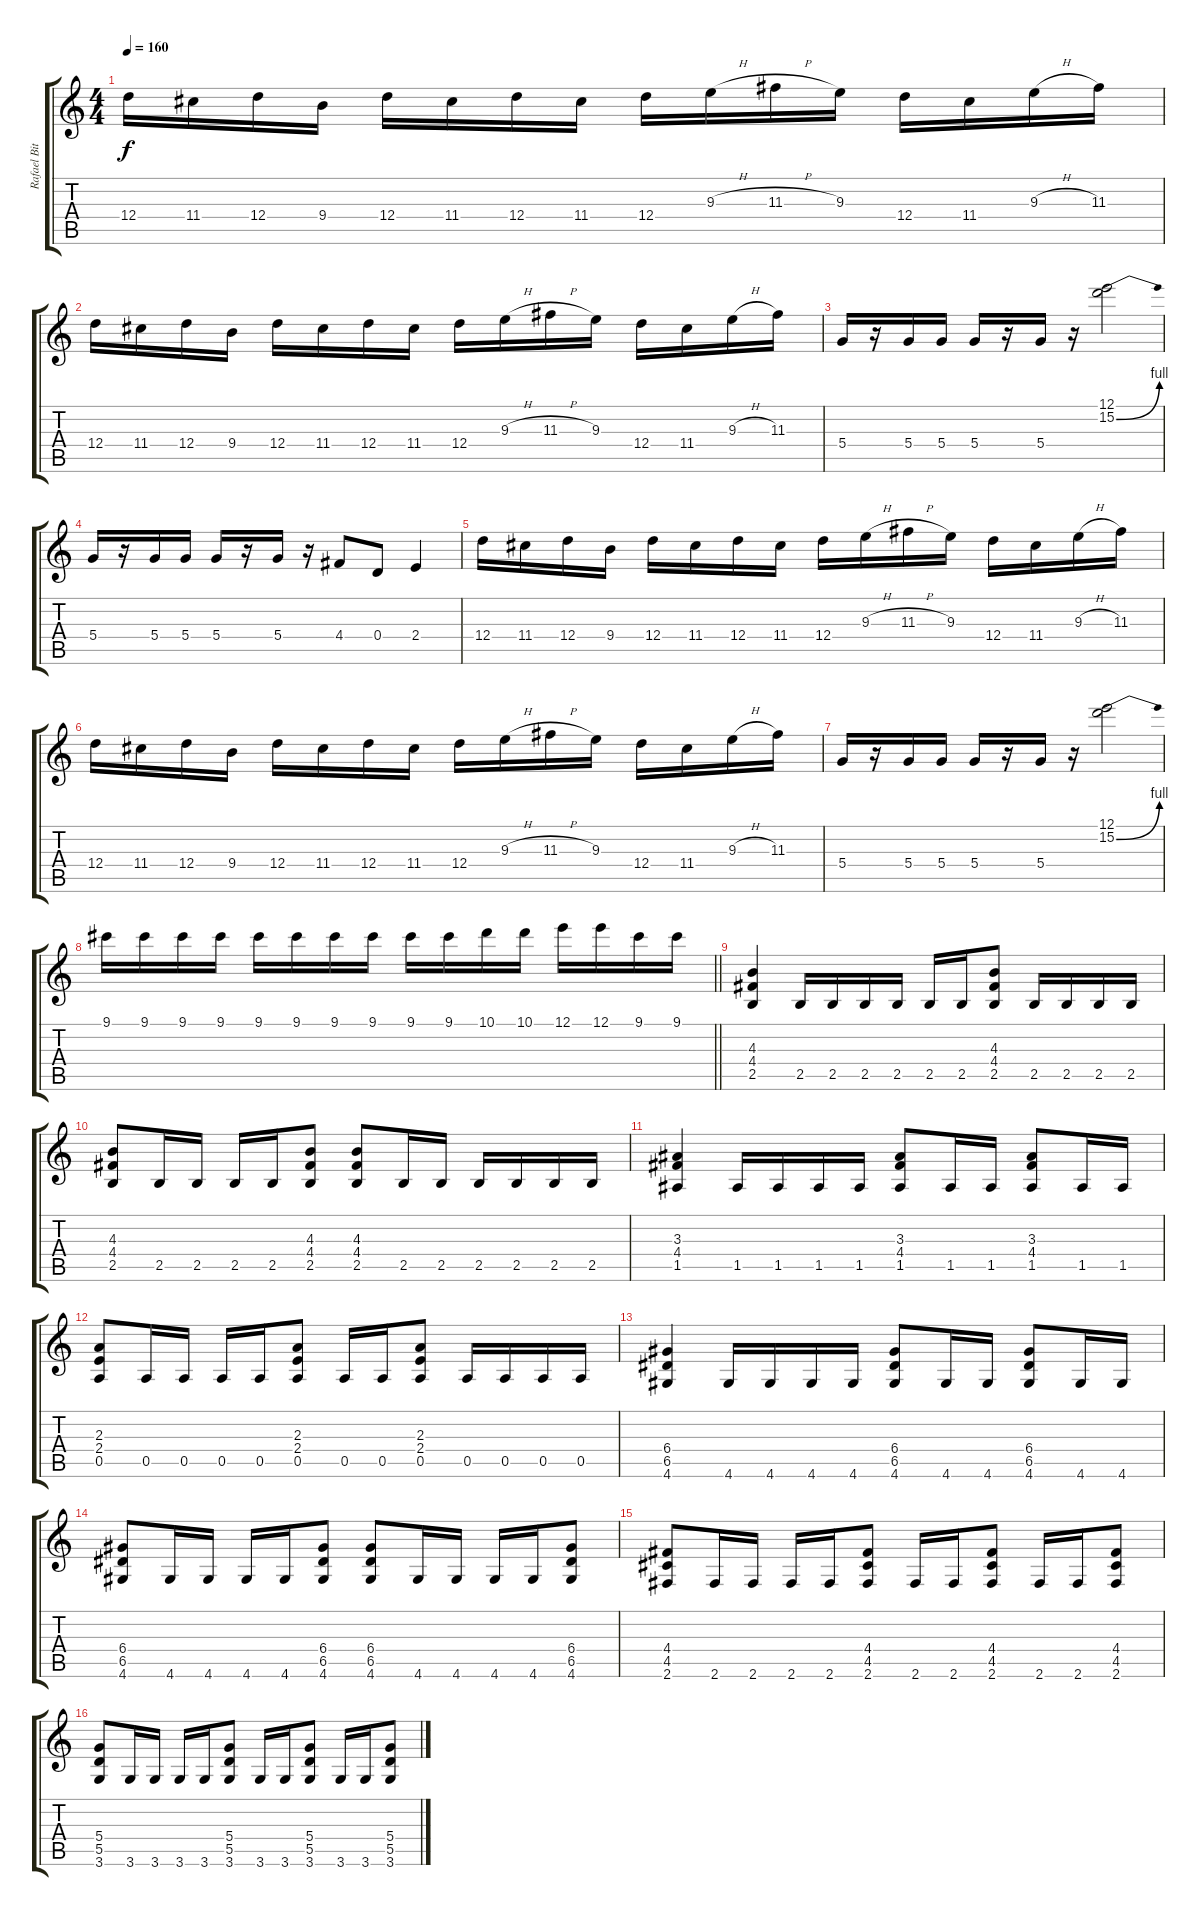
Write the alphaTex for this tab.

\track ("Rafael Bittencourt" "Rafael Bit") {instrument distortionguitar}
\staff {score tabs}
\tuning (E4 B3 G3 D3 A2 E2) {hide}
\ts (4 4)
\tempo 160
\clef g2
\ks c
12.4.16{dy f} 11.4.16 12.4.16 9.4.16 12.4.16 11.4.16 12.4.16 11.4.16 12.4.16 9.3{h}.16 11.3{h}.16 9.3.16 12.4.16 11.4.16 9.3{h}.16 11.3.16 |
12.4.16 11.4.16 12.4.16 9.4.16 12.4.16 11.4.16 12.4.16 11.4.16 12.4.16 9.3{h}.16 11.3{h}.16 9.3.16 12.4.16 11.4.16 9.3{h}.16 11.3.16 |
5.4.16 r.16 5.4.16 5.4.16 5.4.16 r.16 5.4.16 r.16 (12.1 15.2{be (bend 0 0 60 4)}).2 |
5.4.16 r.16 5.4.16 5.4.16 5.4.16 r.16 5.4.16 r.16 4.4.8 0.4.8 2.4.4 |
12.4.16 11.4.16 12.4.16 9.4.16 12.4.16 11.4.16 12.4.16 11.4.16 12.4.16 9.3{h}.16 11.3{h}.16 9.3.16 12.4.16 11.4.16 9.3{h}.16 11.3.16 |
12.4.16 11.4.16 12.4.16 9.4.16 12.4.16 11.4.16 12.4.16 11.4.16 12.4.16 9.3{h}.16 11.3{h}.16 9.3.16 12.4.16 11.4.16 9.3{h}.16 11.3.16 |
5.4.16 r.16 5.4.16 5.4.16 5.4.16 r.16 5.4.16 r.16 (12.1 15.2{be (bend 0 0 60 4)}).2 |
\barLineRight lightlight
9.1.16 9.1.16 9.1.16 9.1.16 9.1.16 9.1.16 9.1.16 9.1.16 9.1.16 9.1.16 10.1.16 10.1.16 12.1.16 12.1.16 9.1.16 9.1.16 |
(4.3 4.4 2.5).4 2.5.16 2.5.16 2.5.16 2.5.16 2.5.16 2.5.16 (4.3 4.4 2.5).8 2.5.16 2.5.16 2.5.16 2.5.16 |
(4.3 4.4 2.5).8 2.5.16 2.5.16 2.5.16 2.5.16 (4.3 4.4 2.5).8 (4.3 4.4 2.5).8 2.5.16 2.5.16 2.5.16 2.5.16 2.5.16 2.5.16 |
(3.3 4.4 1.5).4 1.5.16 1.5.16 1.5.16 1.5.16 (3.3 4.4 1.5).8 1.5.16 1.5.16 (3.3 4.4 1.5).8 1.5.16 1.5.16 |
(2.3 2.4 0.5).8 0.5.16 0.5.16 0.5.16 0.5.16 (2.3 2.4 0.5).8 0.5.16 0.5.16 (2.3 2.4 0.5).8 0.5.16 0.5.16 0.5.16 0.5.16 |
(6.4 6.5 4.6).4 4.6.16 4.6.16 4.6.16 4.6.16 (6.4 6.5 4.6).8 4.6.16 4.6.16 (6.4 6.5 4.6).8 4.6.16 4.6.16 |
(6.4 6.5 4.6).8 4.6.16 4.6.16 4.6.16 4.6.16 (6.4 6.5 4.6).8 (6.4 6.5 4.6).8 4.6.16 4.6.16 4.6.16 4.6.16 (6.4 6.5 4.6).8 |
(4.4 4.5 2.6).8 2.6.16 2.6.16 2.6.16 2.6.16 (4.4 4.5 2.6).8 2.6.16 2.6.16 (4.4 4.5 2.6).8 2.6.16 2.6.16 (4.4 4.5 2.6).8 |
(5.4 5.5 3.6).8 3.6.16 3.6.16 3.6.16 3.6.16 (5.4 5.5 3.6).8 3.6.16 3.6.16 (5.4 5.5 3.6).8 3.6.16 3.6.16 (5.4 5.5 3.6).8
